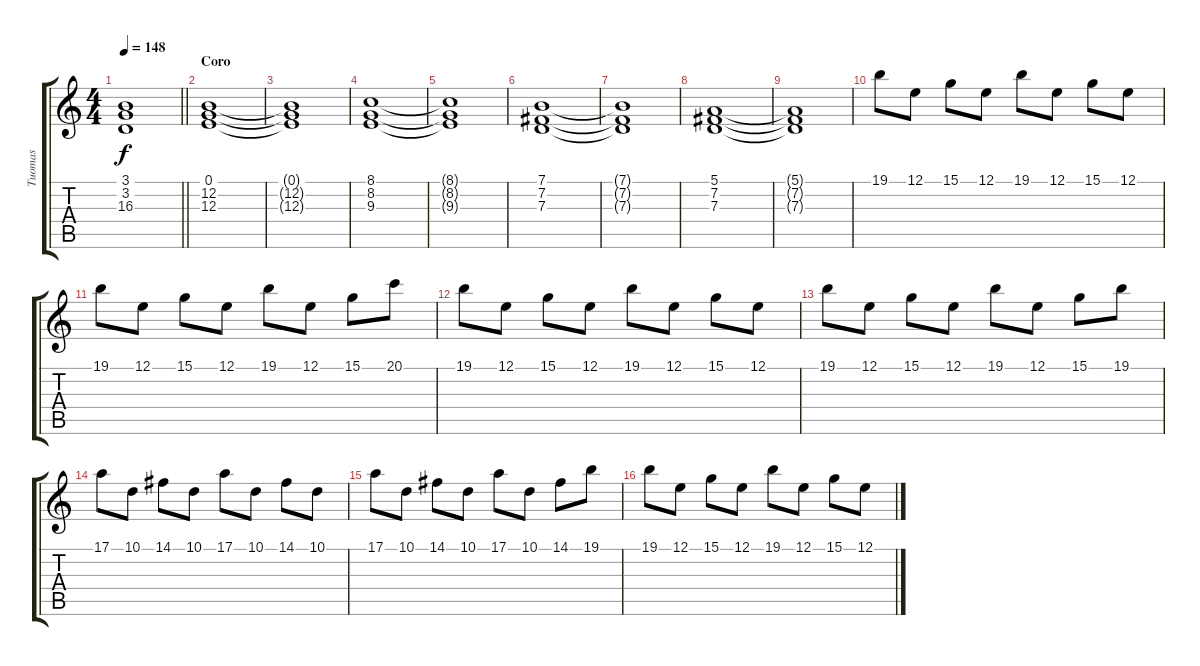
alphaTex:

\track ("Tuomas" "Tuomas") {instrument rockorgan}
\staff {score tabs}
\tuning (E4 B3 G3 D3 A2 E2) {hide}
\ts (4 4)
\tempo 148
\clef g2
\barLineRight lightlight
\ks c
(3.1{t} 3.2{t} 16.3{t}).1{dy f} |
\section ("" "Coro")
(0.1 12.2 12.3).1{volume 10 instrument synthstrings1} |
(0.1{t} 12.2{t} 12.3{t}).1 |
(8.1 8.2 9.3).1 |
(8.1{t} 8.2{t} 9.3{t}).1 |
(7.1 7.2 7.3).1 |
(7.1{t} 7.2{t} 7.3{t}).1 |
(5.1 7.2 7.3).1 |
(5.1{t} 7.2{t} 7.3{t}).1 |
19.1.8 12.1.8 15.1.8 12.1.8 19.1.8 12.1.8 15.1.8 12.1.8 |
19.1.8 12.1.8 15.1.8 12.1.8 19.1.8 12.1.8 15.1.8 20.1.8 |
19.1.8 12.1.8 15.1.8 12.1.8 19.1.8 12.1.8 15.1.8 12.1.8 |
19.1.8 12.1.8 15.1.8 12.1.8 19.1.8 12.1.8 15.1.8 19.1.8 |
17.1.8 10.1.8 14.1.8 10.1.8 17.1.8 10.1.8 14.1.8 10.1.8 |
17.1.8 10.1.8 14.1.8 10.1.8 17.1.8 10.1.8 14.1.8 19.1.8 |
19.1.8 12.1.8 15.1.8 12.1.8 19.1.8 12.1.8 15.1.8 12.1.8
